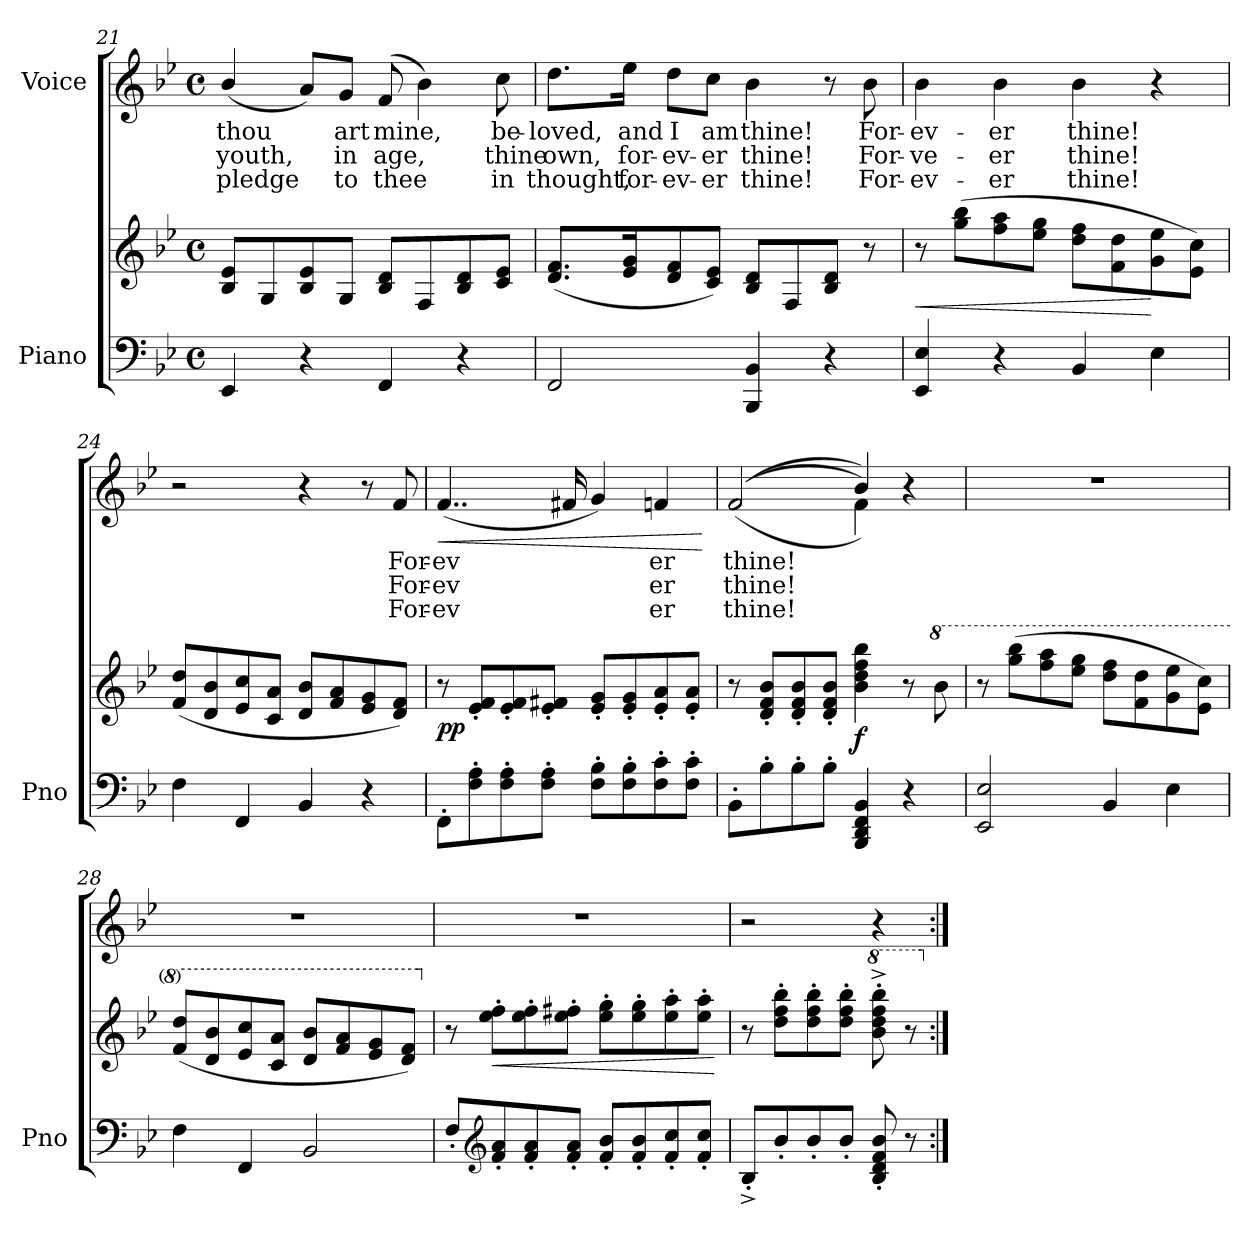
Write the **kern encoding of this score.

**kern	**kern	**dynam	**kern	**text	**text	**text	**dynam
*part2	*part2	*part2	*part1	*part1	*part1	*part1	*part1
*staff3	*staff2	*staff2/3	*staff1	*staff1	*staff1	*staff1	*staff1
*I"Piano	*	*	*I"Voice	*	*	*	*
*I'Pno	*	*	*	*	*	*	*
*clefF4	*clefG2	*	*clefG2	*	*	*	*
*k[b-e-]	*k[b-e-]	*	*k[b-e-]	*	*	*	*
*M4/4	*M4/4	*	*M4/4	*	*	*	*
*met(c)	*met(c)	*	*met(c)	*	*	*	*
=21	=21	=21	=21	=21	=21	=21	=21
!	!	!	!	!LO:LY:b	!LO:LY:b	!LO:LY:b	!
4EE-/	8B-/ 8e-/L	.	(4b-/	thou	youth,	pledge	.
.	8G/	.	.	.	.	.	.
4r	8B-/ 8e-/	.	8a/L)	.	.	.	.
!	!	!	!	!LO:LY:b	!LO:LY:b	!LO:LY:b	!
.	8G/J	.	8g/J	art	in	to	.
!	!	!	!	!LO:LY:b	!LO:LY:b	!LO:LY:b	!
4FF/	8B-/ 8d/L	.	(8f/	mine,	age,	thee	.
.	8F/	.	4b-\)	.	.	.	.
4r	8B-/ 8d/	.	.	.	.	.	.
!	!	!	!	!LO:LY:b	!LO:LY:b	!LO:LY:b	!
.	8c/ 8e-/J	.	8cc\	be-	thine	in	.
!!LO:LB:g=z
=22	=22	=22	=22	=22	=22	=22	=22
!	!	!	!	!LO:LY:b	!LO:LY:b	!LO:LY:b	!
2FF/	(8.d/ 8.f/L	.	8.dd\L	-loved,	own,	thought,	.
!	!	!	!	!LO:LY:b	!LO:LY:b	!LO:LY:b	!
.	16e-/ 16g/K	.	16ee-\Jk	and	for-	for-	.
!	!	!	!	!LO:LY:b	!LO:LY:b	!LO:LY:b	!
.	8d/ 8f/	.	8dd\L	I	-ev-	-ev-	.
!	!	!	!	!LO:LY:b	!LO:LY:b	!LO:LY:b	!
.	8c/ 8e-/J)	.	8cc\J	am	-er	-er	.
!	!	!	!	!LO:LY:b	!LO:LY:b	!LO:LY:b	!
4BBB-/ 4BB-/	8B-/ 8d/L	.	4b-\	thine!	thine!	thine!	.
.	8F/	.	.	.	.	.	.
4r	8B-/ 8d/J	.	8r	.	.	.	.
!	!	!	!	!LO:LY:b	!LO:LY:b	!LO:LY:b	!
.	8r	.	8b-\	For-	For-	For-	.
=23	=23	=23	=23	=23	=23	=23	=23
!	!	!LO:HP:b	!	!LO:LY:b	!LO:LY:b	!LO:LY:b	!
4EE-/ 4E-/	8r	<	4b-\	-ev-	-ve-	-ev-	.
.	(8gg\ 8bb-\L	.	.	.	.	.	.
!	!	!	!	!LO:LY:b	!LO:LY:b	!LO:LY:b	!
4r	8ff\ 8aa\	.	4b-\	-er	-er	-er	.
.	8ee-\ 8gg\J	.	.	.	.	.	.
!	!	!	!	!LO:LY:b	!LO:LY:b	!LO:LY:b	!
4BB-/	8dd\ 8ff\L	.	4b-\	thine!	thine!	thine!	.
.	8f\ 8dd\	.	.	.	.	.	.
4E-\	8g\ 8ee-\	[	4r	.	.	.	.
.	8e-\ 8cc\J)	.	.	.	.	.	.
=24	=24	=24	=24	=24	=24	=24	=24
4F\	(8f/ 8dd/L	.	2r	.	.	.	.
.	8d/ 8b-/	.	.	.	.	.	.
4FF/	8e-/ 8cc/	.	.	.	.	.	.
.	8c/ 8a/J	.	.	.	.	.	.
4BB-/	8d/ 8b-/L	.	4r	.	.	.	.
.	8f/ 8a/	.	.	.	.	.	.
4r	8e-/ 8g/	.	8r	.	.	.	.
!	!	!	!	!LO:LY:b	!LO:LY:b	!LO:LY:b	!
.	8d/ 8f/J)	.	8f/	For-	For-	For-	.
!!LO:LB:g=z
=25	=25	=25	=25	=25	=25	=25	=25
!	!	!LO:DY:b	!	!LO:LY:b	!LO:LY:b	!LO:LY:b	!LO:HP:b
8FF'\L	8r	pp	(4..f/	-ev	-ev	-ev	<
8F\' 8A\'	8e-/' 8f/'L	.	.	.	.	.	.
8F\' 8A\'	8e-/' 8f/'	.	.	.	.	.	.
8F\' 8A\'J	8e-/' 8f#X/'J	.	.	.	.	.	.
.	.	.	16f#X/	.	.	.	.
8F\' 8B-\'L	8e-/' 8g/'L	.	4g/)	.	.	.	.
8F\' 8B-\'	8e-/' 8g/'	.	.	.	.	.	.
!	!	!	!	!LO:LY:b	!LO:LY:b	!LO:LY:b	!
8F\' 8c\'	8e-/' 8a/'	.	4fn/	er	er	er	.
8F\' 8c\'J	8e-/' 8a/'J	.	.	.	.	.	.
.	.	.	.	.	.	.	[
!!LO:LB:g=z
=26	=26	=26	=26	=26	=26	=26	=26
!	!	!	!	!LO:LY:b	!LO:LY:b	!LO:LY:b	!
*	*	*	*^	*	*	*	*
8BB-'\L	8r	.	((>2f/	(<2f/	thine!	thine!	thine!	.
8B-'\	8d/' 8f/' 8b-/'L	.	.	.	.	.	.	.
8B-'\	8d/' 8f/' 8b-/'	.	.	.	.	.	.	.
8B-'\J	8d/' 8f/' 8b-/'J	.	.	.	.	.	.	.
!	!	!LO:DY:b	!	!	!	!	!	!
4BBB-/ 4DD/ 4FF/ 4BB-/	4b-\ 4dd\ 4ff\ 4bb-\	f	4b-/))	4f\)	.	.	.	.
4r	8r	.	4r	4ryy	.	.	.	.
*	*8va	*	*	*	*	*	*	*
.	8bb-\	.	.	.	.	.	.	.
*	*	*	*v	*v	*	*	*	*
=27	=27	=27	=27	=27	=27	=27	=27
2EE-/ 2E-/	8r	.	1r	.	.	.	.
.	(8ggg\ 8bbb-\L	.	.	.	.	.	.
.	8fff\ 8aaa\	.	.	.	.	.	.
.	8eee-\ 8ggg\J	.	.	.	.	.	.
4BB-/	8ddd\ 8fff\L	.	.	.	.	.	.
.	8ff\ 8ddd\	.	.	.	.	.	.
4E-\	8gg\ 8eee-\	.	.	.	.	.	.
.	8ee-\ 8ccc\J)	.	.	.	.	.	.
=28	=28	=28	=28	=28	=28	=28	=28
4F\	(8ff/ 8ddd/L	.	1r	.	.	.	.
.	8dd/ 8bb-/	.	.	.	.	.	.
4FF/	8ee-/ 8ccc/	.	.	.	.	.	.
.	8cc/ 8aa/J	.	.	.	.	.	.
2BB-/	8dd/ 8bb-/L	.	.	.	.	.	.
.	8ff/ 8aa/	.	.	.	.	.	.
.	8ee-/ 8gg/	.	.	.	.	.	.
.	8dd/ 8ff/J)	.	.	.	.	.	.
!!LO:PB:g=z
=29	=29	=29	=29	=29	=29	=29	=29
*	*X8va	*	*	*	*	*	*
8F'/L	8r	.	1r	.	.	.	.
*clefG2	*	*	*	*	*	*	*
!	!	!LO:HP:b	!	!	!	!	!
8f/' 8a/'	8ee-\' 8ff\'L	<	.	.	.	.	.
8f/' 8a/'	8ee-\' 8ff\'	.	.	.	.	.	.
8f/' 8a/'J	8ee-\' 8ff#X\'J	.	.	.	.	.	.
8f/' 8b-/'L	8ee-\' 8gg\'L	.	.	.	.	.	.
8f/' 8b-/'	8ee-\' 8gg\'	.	.	.	.	.	.
8f/' 8cc/'	8ee-\' 8aa\'	.	.	.	.	.	.
8f/' 8cc/'J	8ee-\' 8aa\'J	.	.	.	.	.	.
.	.	[	.	.	.	.	.
=30	=30	=30	=30	=30	=30	=30	=30
8B-'^/L	8r	.	2r	.	.	.	.
8b-'/	8dd\' 8ff\' 8bb-\'L	.	.	.	.	.	.
8b-'/	8dd\' 8ff\' 8bb-\'	.	.	.	.	.	.
8b-'/J	8dd\' 8ff\' 8bb-\'J	.	.	.	.	.	.
*	*8va	*	*	*	*	*	*
8B-/' 8d/' 8f/' 8b-/'	8bb-\'^< 8ddd\'^< 8fff\'^< 8bbb-\'^<	.	4r	.	.	.	.
8r	8r	.	.	.	.	.	.
*	*X8va	*	*	*	*	*	*
=:|!	=:|!	=:|!	=:|!	=:|!	=:|!	=:|!	=:|!
*-	*-	*-	*-	*-	*-	*-	*-
